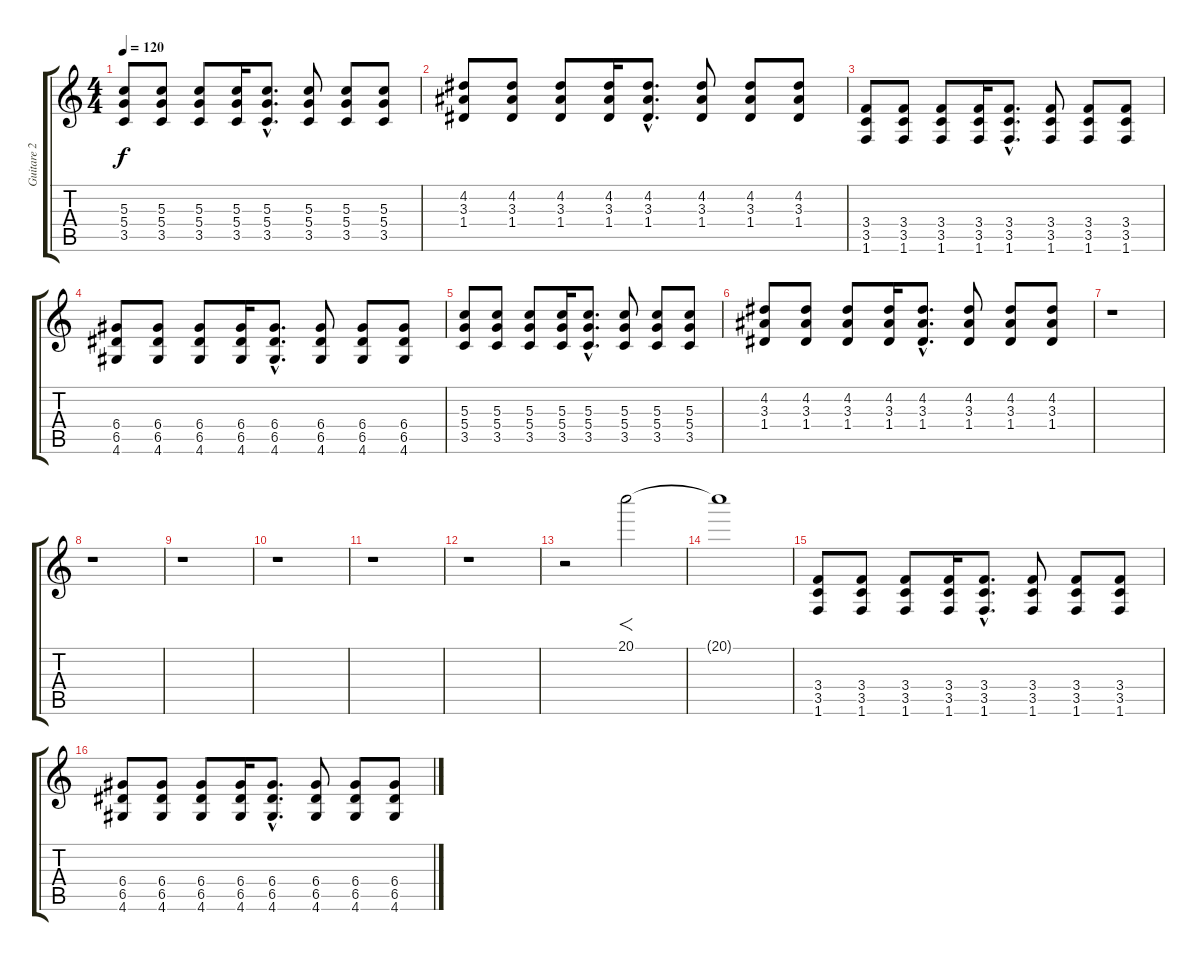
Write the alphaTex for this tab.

\track ("Guitare 2" "Guitare 2") {instrument distortionguitar}
\staff {score tabs}
\tuning (E4 B3 G3 D3 A2 E2) {hide}
\ts (4 4)
\tempo 120
\clef g2
\ks c
(5.3 5.4 3.5).8{dy f} (5.3 5.4 3.5).8 (5.3 5.4 3.5).8 (5.3 5.4 3.5).16 (5.3{hac} 5.4{hac} 3.5{hac}).8{d} (5.3 5.4 3.5).8 (5.3 5.4 3.5).8 (5.3 5.4 3.5).8 |
(4.2 3.3 1.4).8 (4.2 3.3 1.4).8 (4.2 3.3 1.4).8 (4.2 3.3 1.4).16 (4.2{hac} 3.3{hac} 1.4{hac}).8{d} (4.2 3.3 1.4).8 (4.2 3.3 1.4).8 (4.2 3.3 1.4).8 |
(3.4 3.5 1.6).8 (3.4 3.5 1.6).8 (3.4 3.5 1.6).8 (3.4 3.5 1.6).16 (3.4{hac} 3.5{hac} 1.6{hac}).8{d} (3.4 3.5 1.6).8 (3.4 3.5 1.6).8 (3.4 3.5 1.6).8 |
(6.4 6.5 4.6).8 (6.4 6.5 4.6).8 (6.4 6.5 4.6).8 (6.4 6.5 4.6).16 (6.4{hac} 6.5{hac} 4.6{hac}).8{d} (6.4 6.5 4.6).8 (6.4 6.5 4.6).8 (6.4 6.5 4.6).8 |
(5.3 5.4 3.5).8 (5.3 5.4 3.5).8 (5.3 5.4 3.5).8 (5.3 5.4 3.5).16 (5.3{hac} 5.4{hac} 3.5{hac}).8{d} (5.3 5.4 3.5).8 (5.3 5.4 3.5).8 (5.3 5.4 3.5).8 |
(4.2 3.3 1.4).8 (4.2 3.3 1.4).8 (4.2 3.3 1.4).8 (4.2 3.3 1.4).16 (4.2{hac} 3.3{hac} 1.4{hac}).8{d} (4.2 3.3 1.4).8 (4.2 3.3 1.4).8 (4.2 3.3 1.4).8 |
r.1 |
r.1 |
r.1 |
r.1 |
r.1 |
r.1 |
r.2 20.1.2{f} |
20.1{t}.1 |
(3.4 3.5 1.6).8 (3.4 3.5 1.6).8 (3.4 3.5 1.6).8 (3.4 3.5 1.6).16 (3.4{hac} 3.5{hac} 1.6{hac}).8{d} (3.4 3.5 1.6).8 (3.4 3.5 1.6).8 (3.4 3.5 1.6).8 |
(6.4 6.5 4.6).8 (6.4 6.5 4.6).8 (6.4 6.5 4.6).8 (6.4 6.5 4.6).16 (6.4{hac} 6.5{hac} 4.6{hac}).8{d} (6.4 6.5 4.6).8 (6.4 6.5 4.6).8 (6.4 6.5 4.6).8
